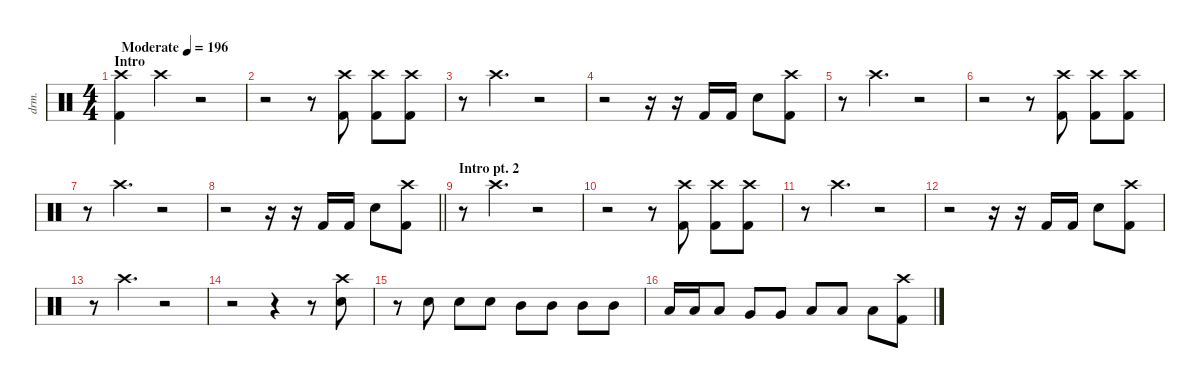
\defaultSystemsLayout 4
\hideDynamics
\bracketExtendMode nobrackets
\track ("Menza" "drm.") {instrument percussion}
\staff {score}
\articulation defaults
\ts (4 4)
\beaming (8 2 2 2 2)
\section ("" "Intro")
\tempo (196 "Moderate")
\clef neutral
\ks c
("Crash high (hit)" "Kick (hit) 2").4{dy ff} "Crash high (hit)".4{dy ppp} r.2 |
r.2 r.8 ("Crash high (hit)" "Kick (hit) 2").8{dy f} ("Crash high (hit)" "Kick (hit) 2").8 ("Crash high (hit)" "Kick (hit) 2").8{dy ff} |
r.8 "Crash high (hit)".4{d dy ppp} r.2 |
r.2 r.16 r.16 "Kick (hit) 2".16{dy ff} "Kick (hit) 2".16 "Snare (hit) 2".8 ("Crash high (hit)" "Kick (hit) 2").8 |
r.8 "Crash high (hit)".4{d dy ppp} r.2 |
r.2 r.8 ("Crash high (hit)" "Kick (hit) 2").8{dy f} ("Crash high (hit)" "Kick (hit) 2").8 ("Crash high (hit)" "Kick (hit) 2").8{dy ff} |
r.8 "Crash high (hit)".4{d dy ppp} r.2 |
\barLineRight lightlight
r.2 r.16 r.16 "Kick (hit) 2".16{dy ff} "Kick (hit) 2".16 "Snare (hit) 2".8 ("Crash high (hit)" "Kick (hit) 2").8 |
\section ("" "Intro pt. 2")
r.8 "Crash high (hit)".4{d dy ppp} r.2 |
r.2 r.8 ("Crash high (hit)" "Kick (hit) 2").8{dy f} ("Crash high (hit)" "Kick (hit) 2").8 ("Crash high (hit)" "Kick (hit) 2").8{dy ff} |
r.8 "Crash high (hit)".4{d dy ppp} r.2 |
r.2 r.16 r.16 "Kick (hit) 2".16{dy ff} "Kick (hit) 2".16 "Snare (hit) 2".8 ("Crash high (hit)" "Kick (hit) 2").8 |
r.8 "Crash high (hit)".4{d dy ppp} r.2 |
r.2 r.4 r.8 ("Crash high (hit)" "Snare (hit) 2").8{dy ff} |
r.8 "Snare (hit) 2".8 "Snare (hit) 2".8 "Snare (hit) 2".8 "Mid Tom (hit)".8 "Mid Tom (hit)".8 "Mid Tom (hit)".8 "Mid Tom (hit)".8 |
"Low Tom (hit)".16 "Low Tom (hit)".16 "Low Tom (hit)".8 "Very Low Tom (hit)".8 "Very Low Tom (hit)".8 "Low Floor Tom (hit)".8 "Low Floor Tom (hit)".8 "Low Floor Tom (hit)".8 ("Crash high (hit)" "Kick (hit) 2").8
